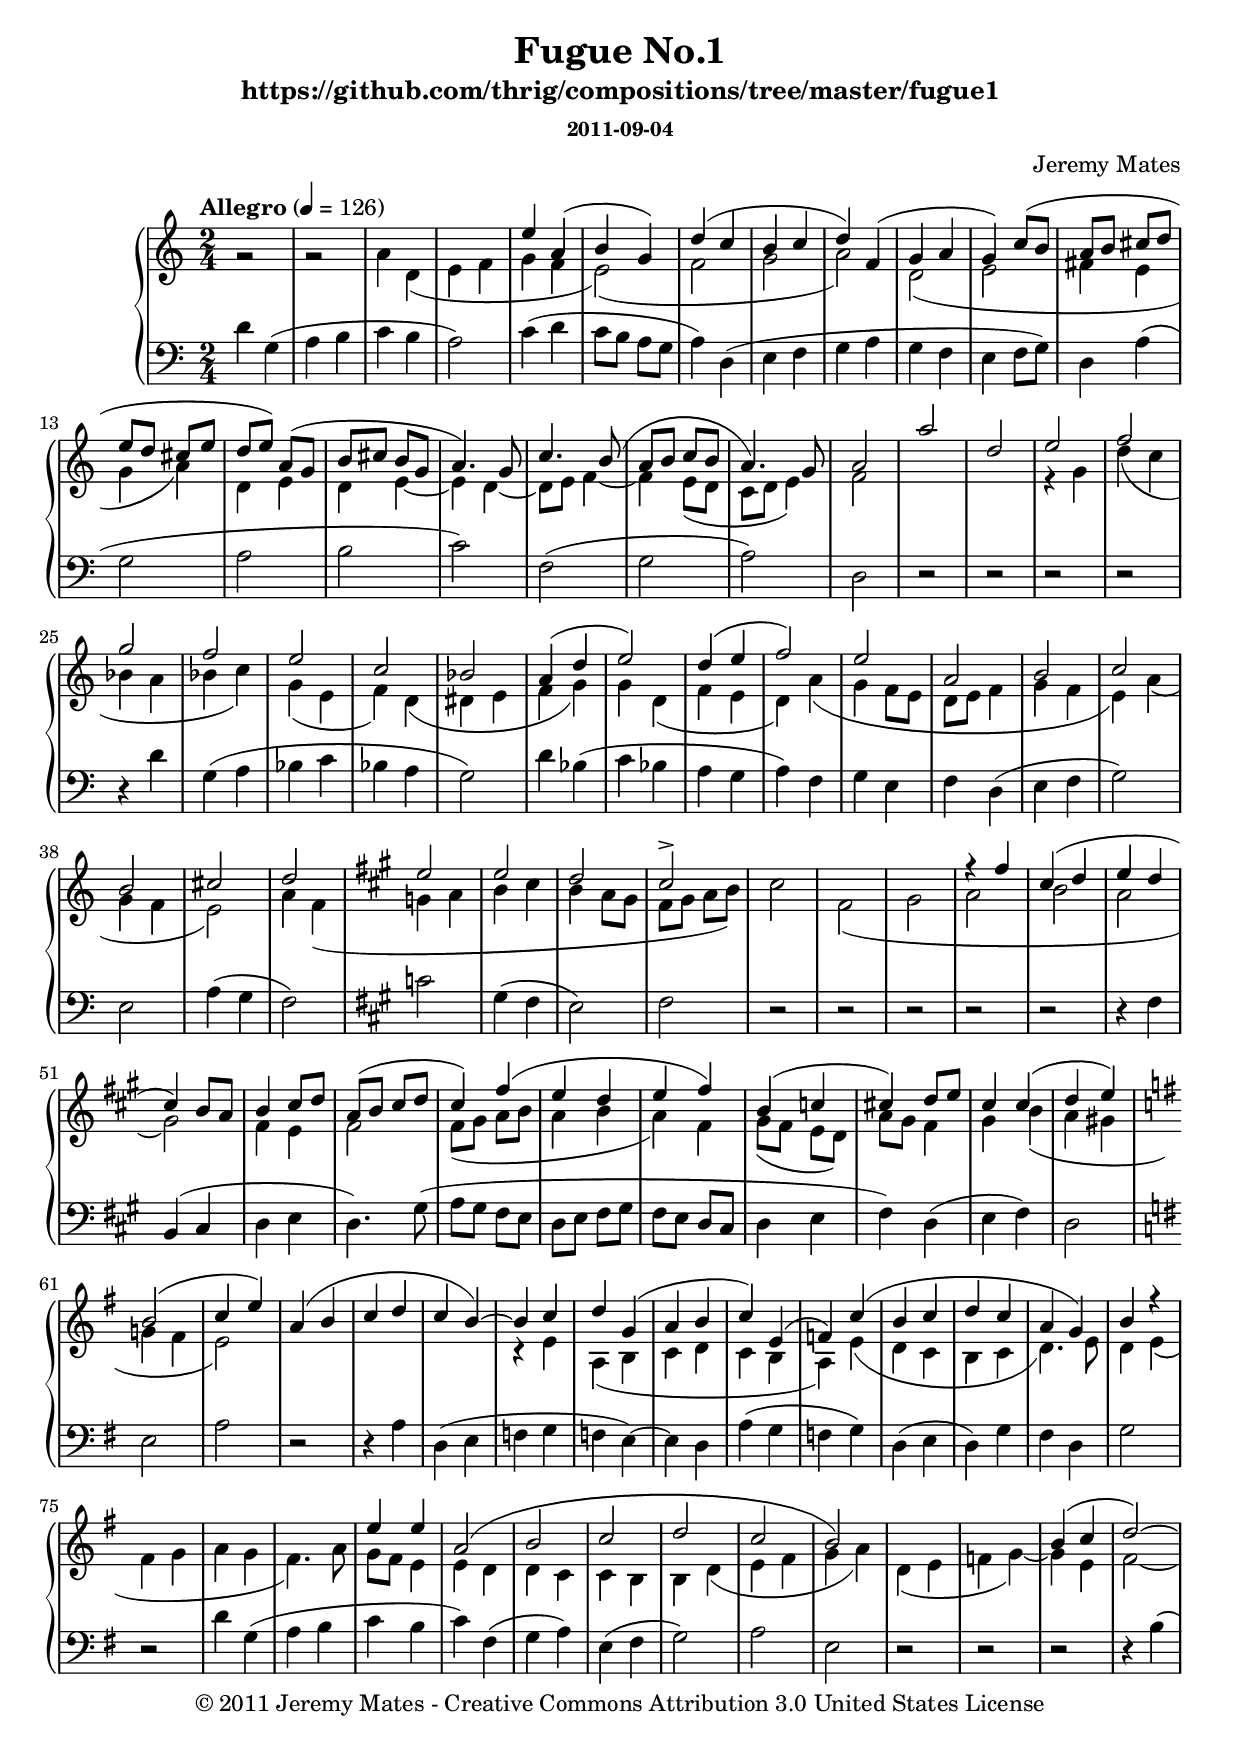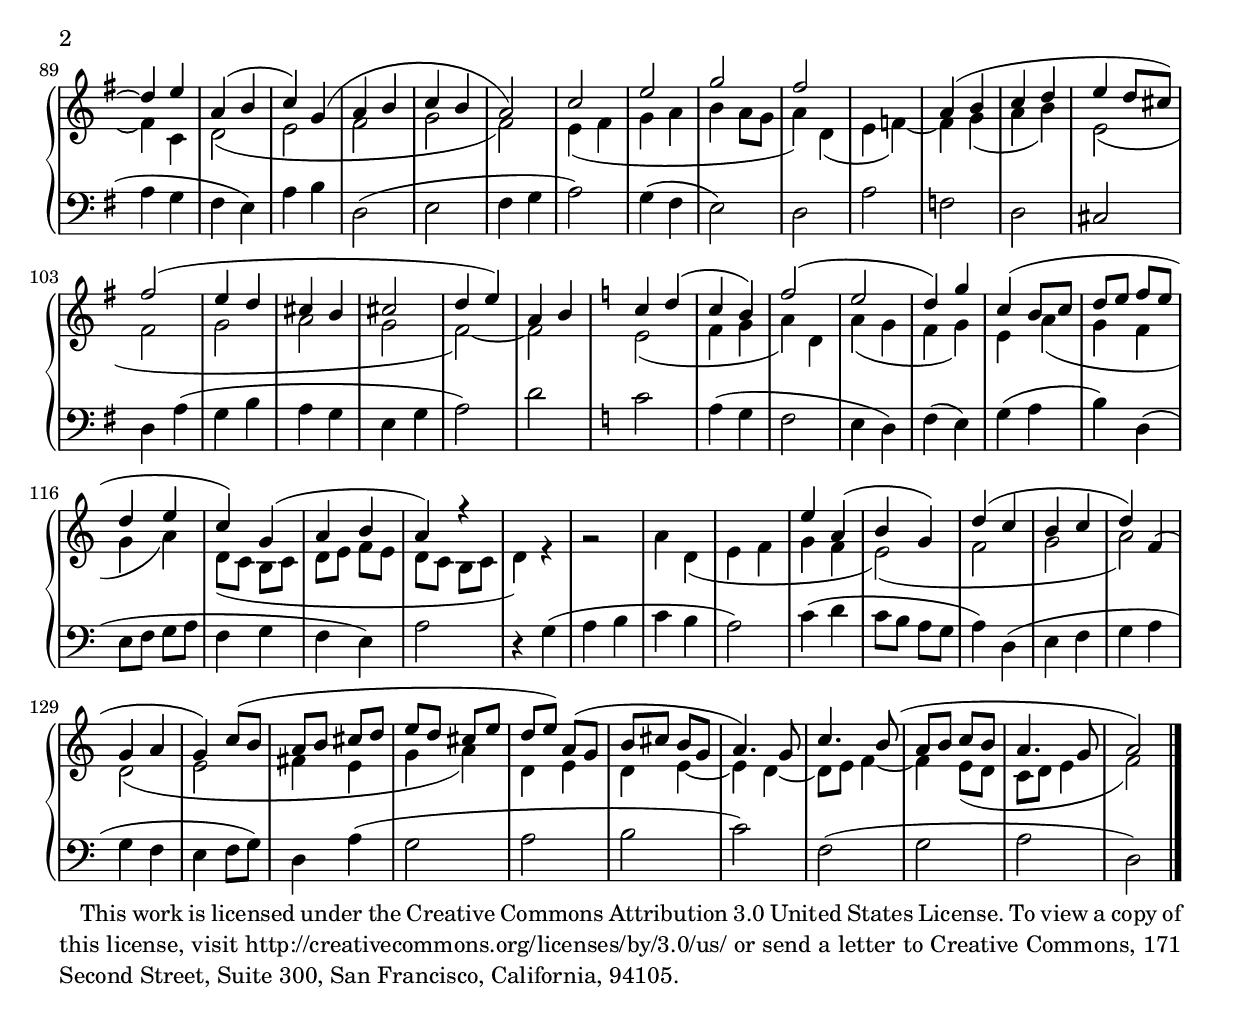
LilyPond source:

% LilyPond engraving system - http://www.lilypond.org/
%
% Fugue based on material from my invention no.1 plus study of
%
% http://www.amazon.com/Study-Fugue-Alfred-Mann/dp/0486254399
%
% and some time spent doing Counterpointer exercises:
%
% http://www.ars-nova.com/cp/
%
% MIDI playback assumes "Campbells Harpsichord tuned" SoundFont being used.

\version "2.14.0"

% http://www.mail-archive.com/lilypond-user@gnu.org/msg38823.html
\include "articulate.ly"

#(define-markup-list-command (paragraph layout props args) (markup-list?)
 (interpret-markup-list layout props
   (make-justified-lines-markup-list (cons (make-hspace-markup 2) args))))

\header {
  title = "Fugue No.1"
  subtitle = "https://github.com/thrig/compositions/tree/master/fugue1"
  subsubtitle = "2011-09-04"
  composer = "Jeremy Mates"
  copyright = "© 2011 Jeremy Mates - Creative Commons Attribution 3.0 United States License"
}

firstBitUpper = {
<< { \relative d'' {
  s2 |
  s2 |
  s2 |
  s2 |

  e4 a,( |
  b4 g) |
  d'4( c |
  b4 c |

  d4) f,( |
  g4 a |
  g4) c8( b |
  a8 b cis d |

  e8 d cis e |
  d8 e) a,( g |
  b8 cis b g |
  a4.) g8 |

  c4. b8( |
  a8 b c b |
  a4.) g8 |
  a2 |

} } \\ { \relative d' {

  g2\rest |  % otherwise rest placed in wacky position
  g2\rest |
  a4 d,( |
  e4 f |

  g4 f |
  e2)( |
  f2 |
  g2 |

  a2) |
  d,2( |
  e2 |
  fis4 e |

  g4 a) |
  d,4 e |
  d4 e~ |
  e4 d~ |

  d8 e f4~ |
  f4 e8( d |
  c8 d e4) |
  f2 |
} } >>
}

firstBitLower = \relative d' {
  d4 g,( |
  a4 b |
  c4 b |
  a2) |

  c4( d |
  c8 b a g |
  a4) d,( |
  e4 f |

  g4 a |
  g4 f |
  e4 f8 g) |
  d4 a'( |

  g2 |
  a2 |
  b2 |
  c2) |

  f,2( |
  g2 |
  a2) |
  d,2 |
}

secondBitUpper = {
<< { \relative a'' {
  a2 |
  d,2 |
  e2 |
  f2 |

  g2 |
  f2 |
  e2 |
  c2 |

  bes2 |
  a4( d |
  e2) |
  d4( e |

  f2) |
  e2 |
  a,2 |
  b2 |

  c2 |
  b2 |
  cis2 |
  d2 |

} } \\ { \relative d' {

  s2 |
  s2 |
  r4 g |
  d'4( c |

  bes4 a |
  bes4 c) |
  g4( e |
  f4) d( |

  dis4 e |
  f4 g) |
  g4 d( |
  f4 e |

  d4) a'4( |
  g4 f8 e |
  d8 e f4 |
  g4 f |

  e4) a( |
  g4 f |
  e2) |
  a4 f( |
} } >>
}

secondBitLower = \relative d' {
  r2 |
  r2 |
  r2 |
  r2 |

  r4 d |
  g,4( a |
  bes4 c |
  bes4 a |

  g2) |
  d'4 bes( |
  c4 bes |
  a4 g |

  a4) f |
  g4 e |
  f4 d( |
  e4 f |

  g2) |
  e2 |
  a4( g |
  f2) |
}

thirdBitUpper = {
  \key fis \minor

<< { \relative d'' {
  e2 |
  e2 |
  d2 |
  cis2-> |

  s2 |
  s2 |
  s2 |
  fis4\rest fis |

  cis4( d |
  e4 d |
  cis4) b8 a |
  b4 cis8 d |

  a8( b cis d |
  cis4) fis( |
  e4 d |
  e4 fis) |

  b,4( c |
  cis!4) d8 e |
  cis4 cis( |
  d4 e) |

} } \\ { \relative d' {
  g4 a |
  b4 cis |
  b4 a8 gis |
  fis8 gis a b) |

  cis2 |
  fis,2( |
  gis2 |
  a2 |

  b2 |
  a2 |
  gis2) |
  fis4 e |

  fis2 |
  fis8( gis a b |
  a4 b |
  a4) fis |

  gis8( fis e d) |
  a'8 gis fis4 |
  gis4 b4( |
  a4 gis! |

} } >>
}

thirdBitLower = \relative d' {
  \key fis \minor

  c2 |
  gis4( fis |
  e2) |
  fis2 |

  r2 |
  r2 |
  r2 |
  r2 |

  r2 |
  r4 fis4 |
  b,4( cis |
  d4 e |

  d4.) gis8( |
  a8 gis fis e |
  d8 e fis gis |
  fis8 e d cis |

  d4 e |
  fis4) d( |
  e4 fis) |
  d2 |
}

fourthBitUpper = {
  \key e \minor

<< { \relative d'' {
  b2( |
  c4 e4) |
  a,4( b |
  c4 d |

  c4 b~) |
  b4 c |
  d4 g,4( |
  a4 b |

  c4) e,( |
  f4) c'( |
  b c |
  d c |

  a4 g) |
  b4 r4 |
  s2 |
  s2 |

  s2 |
  e4 e |
  a,2( |
  b2 |

  c2 | 
  d2 | 
  c2 | 
  b2) |

} } \\ { \relative d' {
  g!4 fis |
  e2) |
  s2 |
  s2 |

  s2 |
  r4 e |
  a,4( b |
  c4 d |

  c4 b |
  a4) e'( |
  d4 c |
  b4 c |

  d4.) e8 |
  d4 e( |
  fis4 g |
  a4 g |

  fis4.) a8 |
  g8 fis e4 |
  e4 d |
  d4 c |

  c4 b |
  b4 d( |
  e4 fis |
  g4 a) |

} } >>
}

fourthBitLower = \relative d {
  \key e \minor

  e2 |
  a2 |
  r2 |
  r4 a |

  d,4( e |
  f4 g |
  f4 e~) |
  e4 d |

  a'4( g |
  f4 g) |
  d4( e |
  d4) g |

  fis4 d |
  g2 |
  r2 |
  d'4 g,( |

  a4 b |
  c4 b |
  c4) fis,( |
  g4 a) |

  e4( fis |
  g2) |
  a2 |
  e2 |
}

fifthBitUpper = {
<< { \relative d'' {
  s2 |
  s2 |
  b4( c |
  d2~)  |

  d4 e |
  a,4( b |
  c4) g( |
  a4 b |

  c4 b |
  a2) |
  c2 |
  e2 |

  g2 |
  fis2 |
  s2 |
  a,4( b |

  c d |
  e d8 cis) |
  fis2( |
  e4 d |

  cis4 b |
  cis2 |
  d4 e) |
  a,4 b |

} } \\ { \relative d' {
  d4( e  |
  f4 g~) |
  g4 e   |
  fis2~ |

  fis4 c |
  d2( |
  e2 |
  fis2 |

  g2 |
  fis2) |
  e4( fis |
  g4 a |

  b4 a8 g |
  a4) d,( |
  e4 f)~ |
  f4 g( |

  a4 b) |
  e,2( |
  fis2 |
  g2 |

  a2 |
  g2 |
  fis2)~ |
  fis2 |

} } >>
}

fifthBitLower = \relative d' {
  r2 |
  r2 |
  r2 |
  r4 b( |

  a4 g |
  fis4 e) | 
  a4 b | 
  d,2( | 

  e2 | 
  fis4 g | 
  a2) | 
  g4( fis | 

  e2) |
  d2 |
  a'2 |
  f2 |

  d2 |
  cis2 |
  d4 a'( |
  g4 b |

  a4 g |
  e4 g |
  a2) |
  d2 |
}

sixthBitUpper = {
  \key a \minor

<< { \relative d'' {
  c4 d( |
  c4 b) |
  f'2( |
  e2 |

  d4) g |
  c,4( b8 c |
  d8 e f e |
  d4 e4 |

  c4) g( |
  a4 b |
  a4) r |
  s2 |

  s2 |
  s2 |
  s2 |
  e'4 a,( |

  b4 g) |
  d'4( c |
  b4 c |
  d4) f,( |

  g4 a |
  g4) c8( b |
  a8 b cis d |
  e8 d cis e |

  d8 e) a,( g |
  b8 cis b g |
  a4.) g8 |
  c4. b8( |

  a8 b c b |
  a4. g8 |
  a2)

  \bar "|."

} } \\ { \relative d' {
  e2( |
  f4 g |
  a) d, |
  a'( g |

  f4 g) |
  e4 a( |
  g4 f |
  g4 a) |

  d,8( c b c |
  d8 e f e |
  d8 c b c |
  d4) r |

  g2\rest |
  a4 d,( |
  e4 f |
  g4 f |

  e2)( |
  f2 |
  g2 |
  a2) |

  d,2( |
  e2 |
  fis4 e |
  g4 a) |

  d,4 e |
  d4 e~ |
  e4 d~ |
  d8 e f4~ |

  f4 e8( d |
  c8 d e4 |
  f2)
  \bar "|."

} } >>
}

sixthBitLower = \relative d' {
  \key a \minor

  c2 |
  a4( g |
  f2 |
  e4 d) |

  f4( e) |
  g4( a |
  b4) d,( |
  e8 f g a |

  f4 g |
  f4 e) |
  a2 |
  r4 g( |

  a4 b |
  c4 b |
  a2) |
  c4( d |

  c8 b a g |
  a4) d,4( |
  e4 f |
  g4 a |

  g4 f |
  e4 f8 g) |
  d4 a'( |
  g2 |

  a2 |
  b2 |
  c2) |
  f,2( |

  g2 |
  a2 |
  d,2)
  \bar "|."
}

upper = {
  \clef treble
  \time 2/4
  \tempo "Allegro" 4=126

  \firstBitUpper
  \secondBitUpper
  \thirdBitUpper
  \fourthBitUpper
  \fifthBitUpper
  \sixthBitUpper
}

lower = {
  \clef bass

  \firstBitLower
  \secondBitLower
  \thirdBitLower
  \fourthBitLower
  \fifthBitLower
  \sixthBitLower
}

theMusic = {
  \new PianoStaff <<
    \set PianoStaff.midiInstrument = #"glockenspiel"
    \new Staff = "upper" \upper
    \new Staff = "lower" \lower
  >>
}

\book {
  \paper {
   % #(set-paper-size "arch a")
  }
\score {
  \theMusic
  \layout { }
}
\score {
  \unfoldRepeats \articulate {
    % otherwise synth only gets one voice
    \set Score.midiChannelMapping = #'instrument
    \theMusic
  }
  \midi { }
}
  \markuplines { \paragraph {
This work is licensed under the Creative Commons Attribution 3.0 United
States License. To view a copy of this license, visit
http://creativecommons.org/licenses/by/3.0/us/ or send a letter to
Creative Commons, 171 Second Street, Suite 300, San Francisco,
California, 94105.
} }
}
